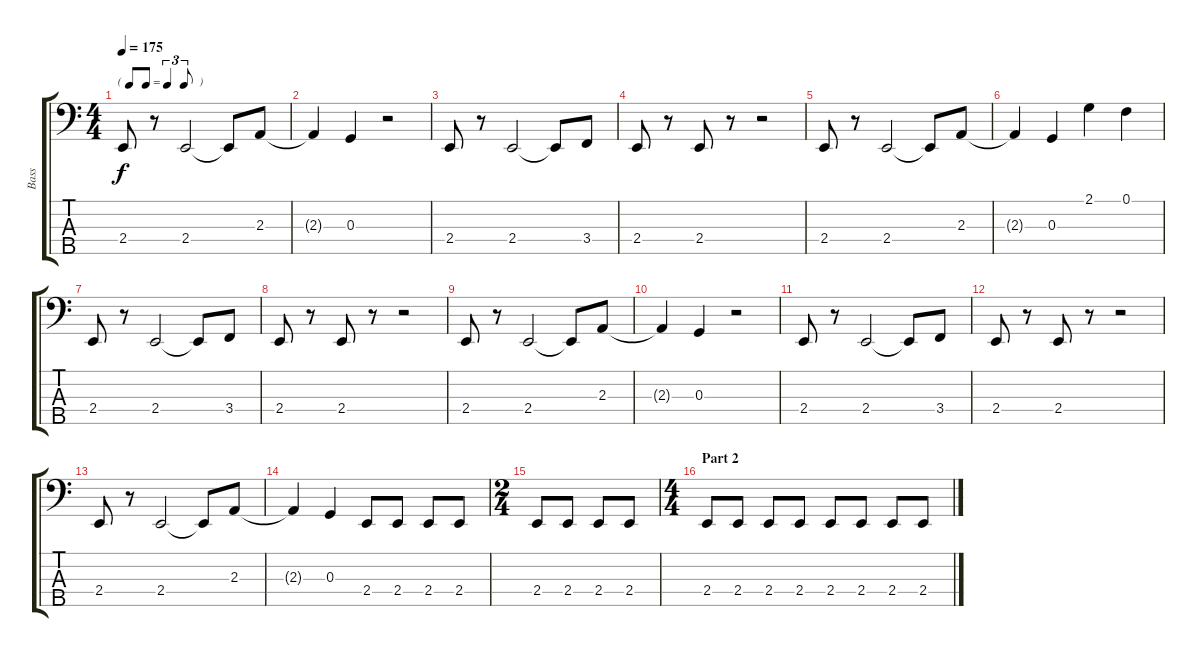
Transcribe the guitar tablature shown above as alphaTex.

\track ("Bass" "Bass") {instrument electricbassfinger}
\staff {score tabs}
\tuning (F2 C2 G1 D1 A0) {hide}
\ts (4 4)
\tf triplet8th
\tempo 175
\clef f4
\ks c
2.4.8{dy f} r.8 2.4.2 2.4{t}.8 2.3.8 |
2.3{t}.4 0.3.4 r.2 |
2.4.8 r.8 2.4.2 2.4{t}.8 3.4.8 |
2.4.8 r.8 2.4.8 r.8 r.2 |
2.4.8 r.8 2.4.2 2.4{t}.8 2.3.8 |
2.3{t}.4 0.3.4 2.1.4 0.1.4 |
2.4.8 r.8 2.4.2 2.4{t}.8 3.4.8 |
2.4.8 r.8 2.4.8 r.8 r.2 |
2.4.8 r.8 2.4.2 2.4{t}.8 2.3.8 |
2.3{t}.4 0.3.4 r.2 |
2.4.8 r.8 2.4.2 2.4{t}.8 3.4.8 |
2.4.8 r.8 2.4.8 r.8 r.2 |
2.4.8 r.8 2.4.2 2.4{t}.8 2.3.8 |
2.3{t}.4 0.3.4 2.4.8 2.4.8 2.4.8 2.4.8 |
\ts (2 4)
2.4.8 2.4.8 2.4.8 2.4.8 |
\ts (4 4)
\section ("" "Part 2")
2.4.8 2.4.8 2.4.8 2.4.8 2.4.8 2.4.8 2.4.8 2.4.8
